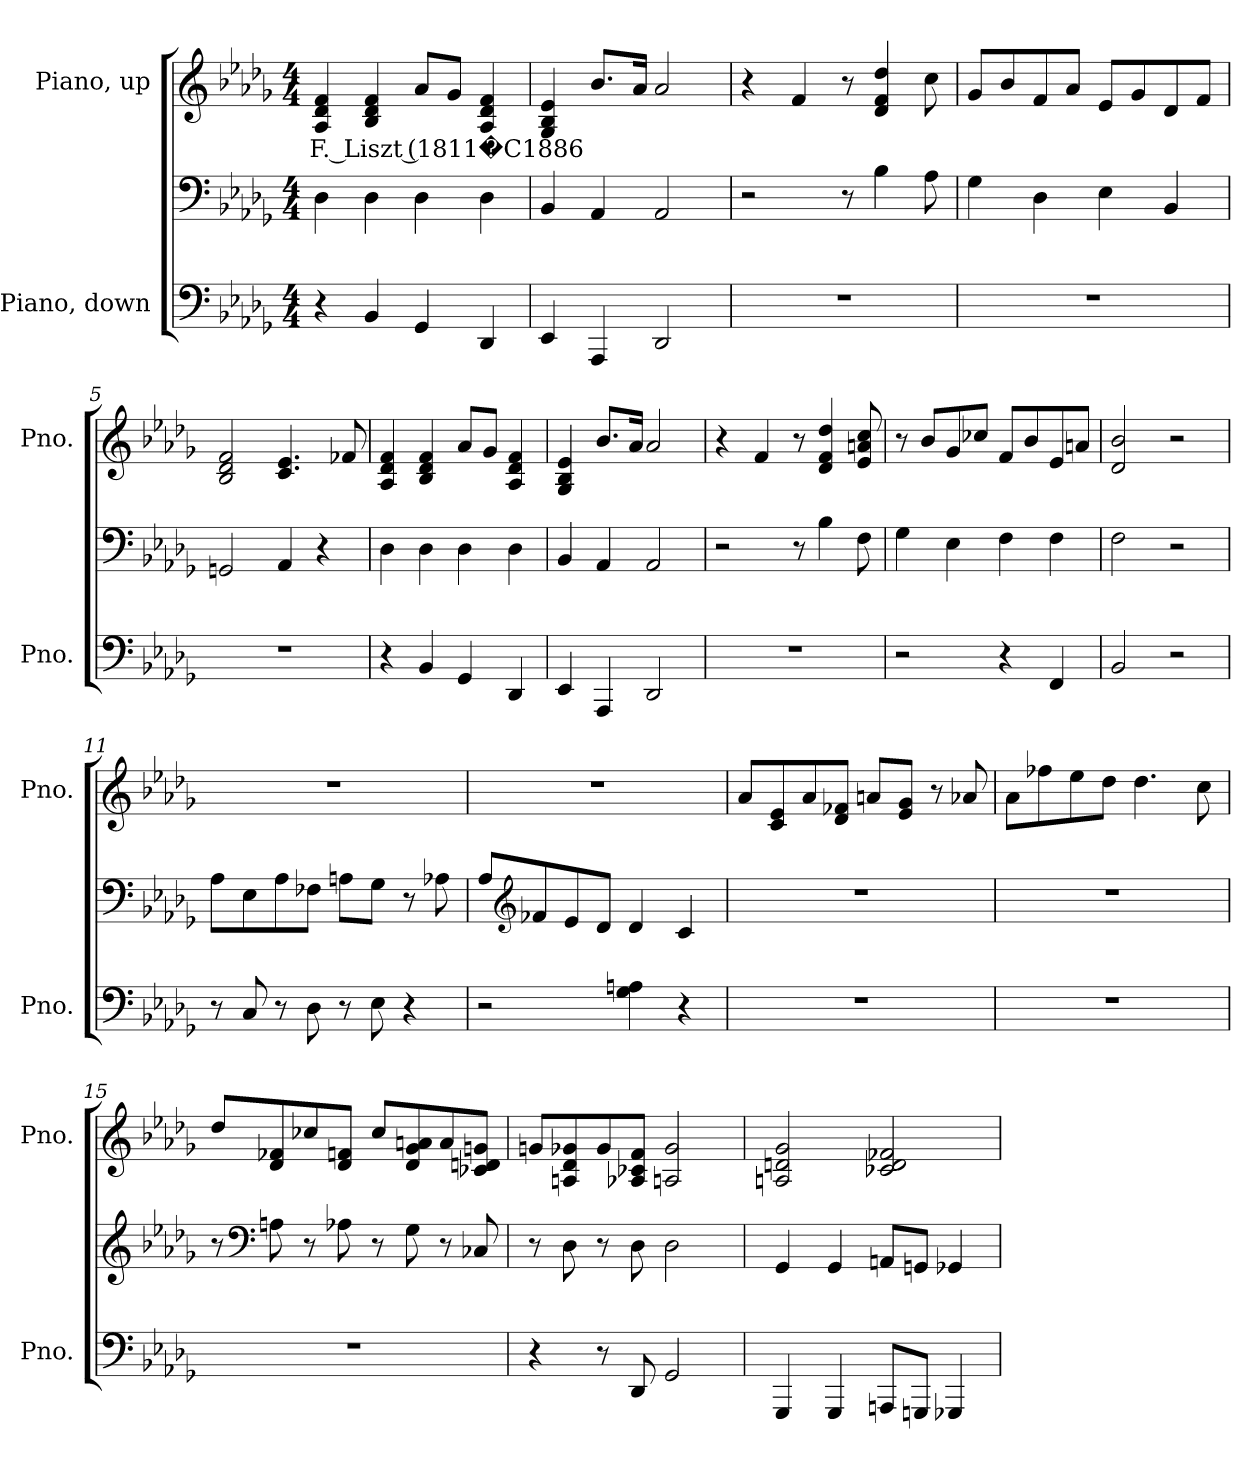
**kern	**kern	**kern	**text
*part2	*part2	*part1	*part1
*staff3	*staff2	*staff1	*staff1
*I"Piano, down	*	*I"Piano, up	*
*I'Pno.	*	*I'Pno.	*
*clefF4	*clefF4	*clefG2	*
*k[b-e-a-d-g-]	*k[b-e-a-d-g-]	*k[b-e-a-d-g-]	*
*M4/4	*M4/4	*M4/4	*
*MM60	*MM60	*MM60	*
=1	=1	=1	=1
!	!	!	!LO:LY:b
4r	4D-\	4A-/ 4d-/ 4f/	F. Liszt (1811�C1886
4BB-/	4D-\	4B-/ 4d-/ 4f/	.
4GG-/	4D-\	8a-/L	.
.	.	8g-/J	.
4DD-/	4D-\	4A-/ 4d-/ 4f/	.
=2	=2	=2	=2
4EE-/	4BB-/	4G-/ 4B-/ 4e-/	.
4AAA-/	4AA-/	8.b-/L	.
.	.	16a-/Jk	.
2DD-/	2AA-/	2a-/	.
=3	=3	=3	=3
1r	2r	4r	.
.	.	4f/	.
.	8r	8r	.
.	4B-\	4d-/ 4f/ 4dd-/	.
.	8A-\	8cc\	.
!!LO:LB:g=z
=4	=4	=4	=4
1r	4G-\	8g-/L	.
.	.	8b-/	.
.	4D-\	8f/	.
.	.	8a-/J	.
.	4E-\	8e-/L	.
.	.	8g-/	.
.	4BB-/	8d-/	.
.	.	8f/J	.
=5	=5	=5	=5
1r	2GGn/	2B-/ 2d-/ 2f/	.
.	4AA-/	4.c/ 4.e-/	.
.	4r	.	.
.	.	8f-X/	.
=6	=6	=6	=6
4r	4D-\	4A-/ 4d-/ 4f/	.
4BB-/	4D-\	4B-/ 4d-/ 4f/	.
4GG-/	4D-\	8a-/L	.
.	.	8g-/J	.
4DD-/	4D-\	4A-/ 4d-/ 4f/	.
=7	=7	=7	=7
4EE-/	4BB-/	4G-/ 4B-/ 4e-/	.
4AAA-/	4AA-/	8.b-/L	.
.	.	16a-/Jk	.
2DD-/	2AA-/	2a-/	.
=8	=8	=8	=8
1r	2r	4r	.
.	.	4f/	.
.	8r	8r	.
.	4B-\	4d-/ 4f/ 4dd-/	.
.	8F\	8e-/ 8an/ 8cc/	.
!!LO:LB:g=z
=9	=9	=9	=9
2r	4G-\	8r	.
.	.	8b-/L	.
.	4E-\	8g-/	.
.	.	8cc-X/J	.
4r	4F\	8f/L	.
.	.	8b-/	.
4FF/	4F\	8e-/	.
.	.	8an/J	.
=10	=10	=10	=10
2BB-/	2F\	2d-/ 2b-/	.
2r	2r	2r	.
=11	=11	=11	=11
8r	8A-\L	1r	.
8C/	8E-\	.	.
8r	8A-\	.	.
8D-\	8F-X\J	.	.
8r	8An\L	.	.
8E-\	8G-\J	.	.
4r	8r	.	.
.	8A-X\	.	.
=12	=12	=12	=12
2r	8A-/L	1r	.
*	*clefG2	*	*
.	8f-X/	.	.
.	8e-/	.	.
.	8d-/J	.	.
4G-\ 4An\	4d-/	.	.
4r	4c/	.	.
!!LO:LB:g=z
=13	=13	=13	=13
1r	1r	8a-/L	.
.	.	8c/ 8e-/	.
.	.	8a-/	.
.	.	8d-/ 8f-X/J	.
.	.	8an/L	.
.	.	8e-/ 8g-/J	.
.	.	8r	.
.	.	8a-X/	.
=14	=14	=14	=14
1r	1r	8a-\L	.
.	.	8ff-X\	.
.	.	8ee-\	.
.	.	8dd-\J	.
.	.	4.dd-\	.
.	.	8cc\	.
=15	=15	=15	=15
1r	8r	8dd-/L	.
*	*clefF4	*	*
.	8An\	8d-/ 8f-X/	.
.	8r	8cc-X/	.
.	8A-X\	8d-/ 8fn/J	.
.	8r	8cc-/L	.
.	8G-\	8d-/ 8g-/ 8an/	.
.	8r	8a/	.
.	8C-X/	8c-X/ 8dn/ 8gn/J	.
!!LO:PB:g=z
=16	=16	=16	=16
4r	8r	8gn/L	.
.	8D-\	8An/ 8d-/ 8g-X/	.
8r	8r	8g-/	.
8DD-/	8D-\	8A-X/ 8c-X/ 8f/J	.
2GG-/	2D-\	2An/ 2g-/	.
=17	=17	=17	=17
4GGG-/	4GG-/	2An/ 2dn/ 2g-/	.
4GGG-/	4GG-/	.	.
8AAAn/L	8AAn/L	2c-X/ 2d/ 2f-X/	.
8GGGn/J	8GGn/J	.	.
4GGG-X/	4GG-X/	.	.
=	=	=	=
*-	*-	*-	*-
